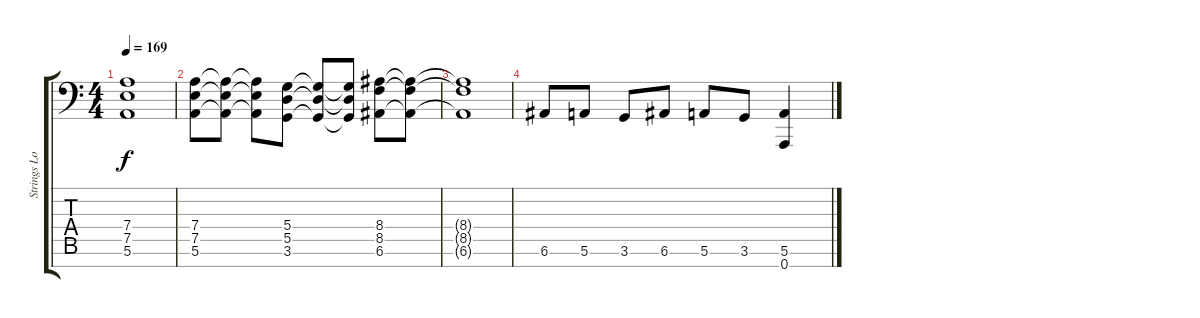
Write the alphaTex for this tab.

\track ("Strings Low" "Strings Lo") {instrument stringensemble1}
\staff {score tabs}
\tuning (E4 B3 G3 D3 A2 E2 A1) {hide}
\ts (4 4)
\tempo 169
\clef f4
\ks c
(7.4{t} 7.5{t} 5.6{t}).1{dy f} |
(7.4 7.5 5.6).8 (7.4{t} 7.5{t} 5.6{t}).8 (7.4{t} 7.5{t} 5.6{t}).8 (5.4 5.5 3.6).8 (5.4{t} 5.5{t} 3.6{t}).8 (5.4{t} 5.5{t} 3.6{t}).8 (8.4 8.5 6.6).8 (8.4{t} 8.5{t} 6.6{t}).8 |
(8.4{t} 8.5{t} 6.6{t}).1 |
6.6.8 5.6.8 3.6.8 6.6.8 5.6.8 3.6.8 (5.6 0.7).4
